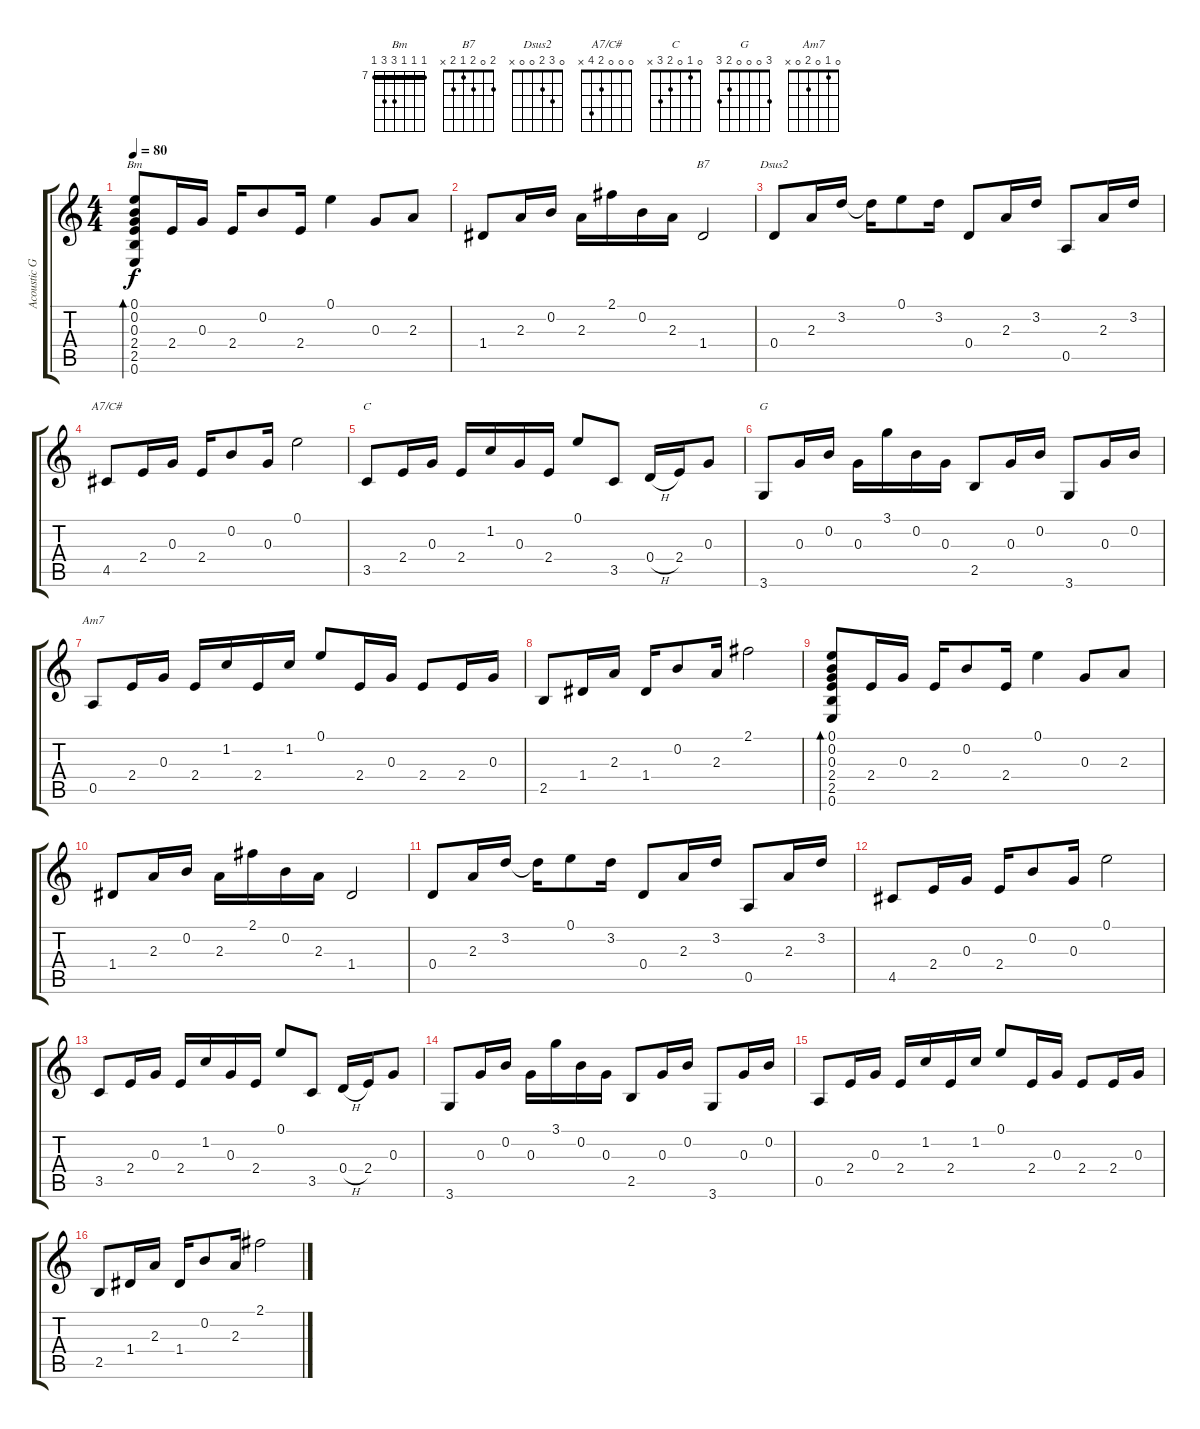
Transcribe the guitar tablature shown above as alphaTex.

\track ("Acoustic Guitar" "Acoustic G") {instrument acousticguitarsteel}
\staff {score tabs}
\tuning (E4 B3 G3 D3 A2 E2) {hide}
\chord ("Bm" 7 7 7 9 9 7) {firstfret 7 barre 7}
\chord ("B7" 2 0 2 1 2 x)
\chord ("Dsus2" 0 3 2 0 0 x)
\chord ("A7/C#" 0 0 0 2 4 x)
\chord ("C" 0 1 0 2 3 x)
\chord ("G" 3 0 0 0 2 3)
\chord ("Am7" 0 1 0 2 0 x)
\ts (4 4)
\tempo 80
\clef g2
\ks c
(0.1 0.2 0.3 2.4 2.5 0.6).8{bd 120 ch "Bm" dy f instrument acousticguitarsteel} 2.4.16 0.3.16 2.4.16 0.2.8 2.4.16 0.1.4 0.3.8 2.3.8 |
1.4.8 2.3.16 0.2.16 2.3.16 2.1.16 0.2.16 2.3.16 1.4.2{ch "B7"} |
0.4.8{ch "Dsus2"} 2.3.16 3.2.16 3.2{t}.16 0.1.8 3.2.16 0.4.8 2.3.16 3.2.16 0.5.8 2.3.16 3.2.16 |
4.5.8{ch "A7/C#"} 2.4.16 0.3.16 2.4.16 0.2.8 0.3.16 0.1.2 |
3.5.8{ch "C"} 2.4.16 0.3.16 2.4.16 1.2.16 0.3.16 2.4.16 0.1.8 3.5.8 0.4{h}.16 2.4.16 0.3.8 |
3.6.8{ch "G"} 0.3.16 0.2.16 0.3.16 3.1.16 0.2.16 0.3.16 2.5.8 0.3.16 0.2.16 3.6.8 0.3.16 0.2.16 |
0.5.8{ch "Am7"} 2.4.16 0.3.16 2.4.16 1.2.16 2.4.16 1.2.16 0.1.8 2.4.16 0.3.16 2.4.8 2.4.16 0.3.16 |
2.5.8 1.4.16 2.3.16 1.4.16 0.2.8 2.3.16 2.1.2 |
(0.1 0.2 0.3 2.4 2.5 0.6).8{bd 120} 2.4.16 0.3.16 2.4.16 0.2.8 2.4.16 0.1.4 0.3.8 2.3.8 |
1.4.8 2.3.16 0.2.16 2.3.16 2.1.16 0.2.16 2.3.16 1.4.2 |
0.4.8 2.3.16 3.2.16 3.2{t}.16 0.1.8 3.2.16 0.4.8 2.3.16 3.2.16 0.5.8 2.3.16 3.2.16 |
4.5.8 2.4.16 0.3.16 2.4.16 0.2.8 0.3.16 0.1.2 |
3.5.8 2.4.16 0.3.16 2.4.16 1.2.16 0.3.16 2.4.16 0.1.8 3.5.8 0.4{h}.16 2.4.16 0.3.8 |
3.6.8 0.3.16 0.2.16 0.3.16 3.1.16 0.2.16 0.3.16 2.5.8 0.3.16 0.2.16 3.6.8 0.3.16 0.2.16 |
0.5.8 2.4.16 0.3.16 2.4.16 1.2.16 2.4.16 1.2.16 0.1.8 2.4.16 0.3.16 2.4.8 2.4.16 0.3.16 |
2.5.8 1.4.16 2.3.16 1.4.16 0.2.8 2.3.16 2.1.2
